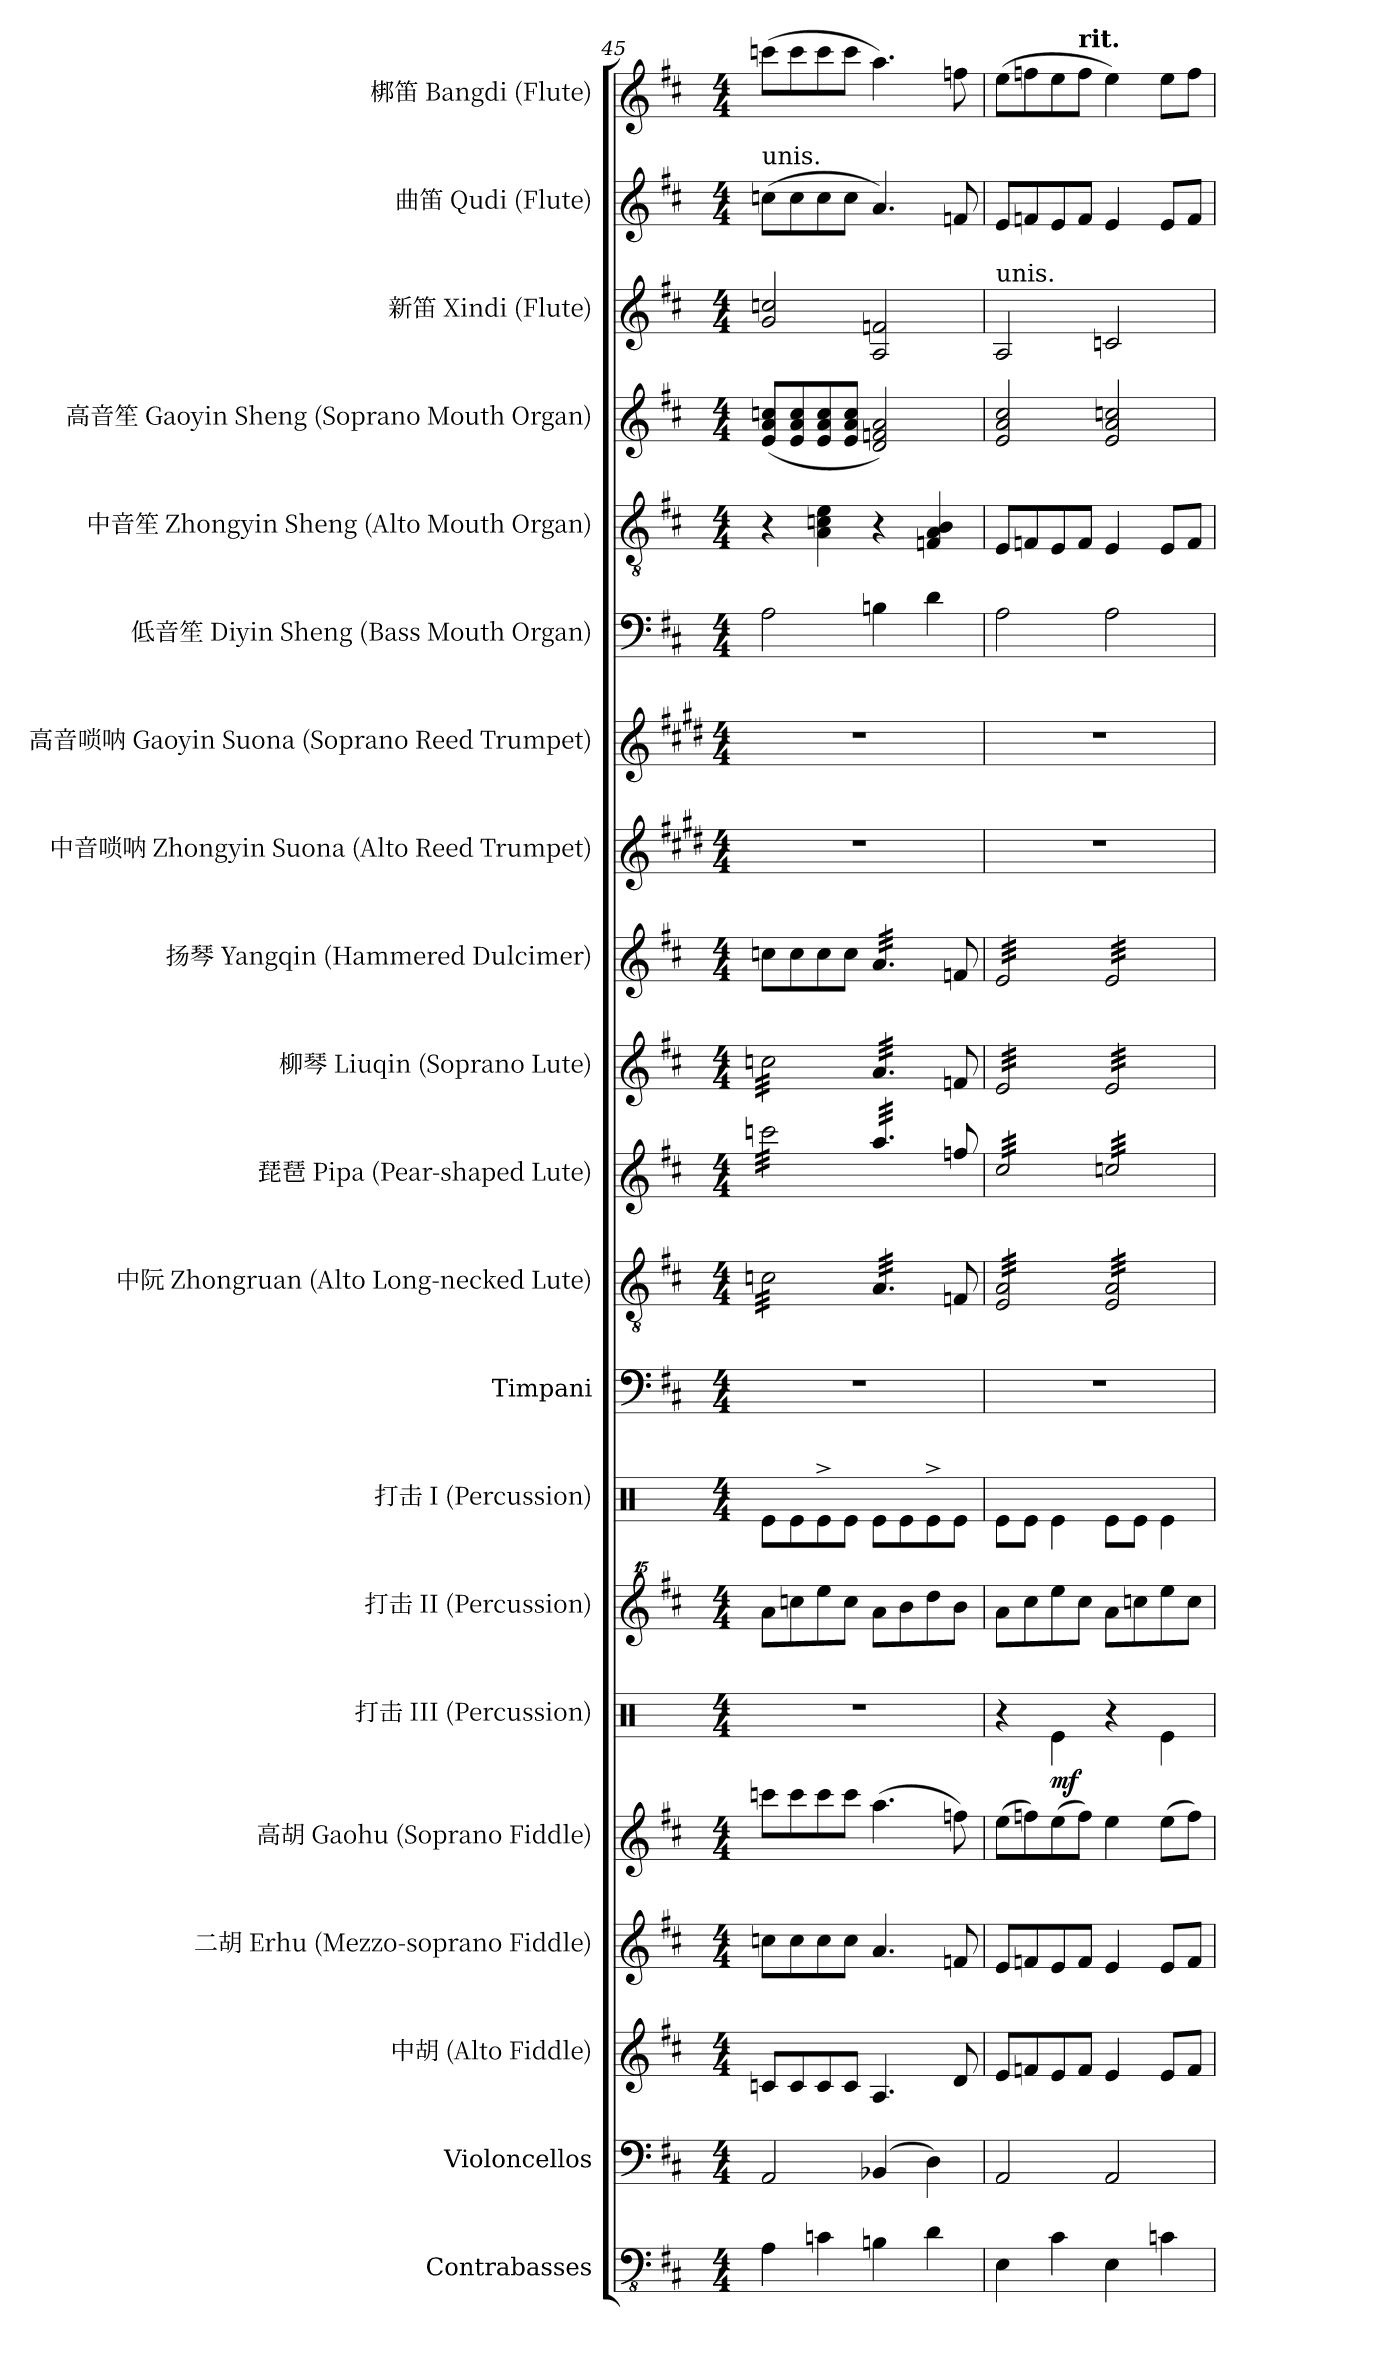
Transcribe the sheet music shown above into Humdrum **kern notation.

**kern	**kern	**kern	**kern	**kern	**kern	**dynam	**kern	**kern	**kern	**kern	**dynam	**kern	**dynam	**kern	**dynam	**kern	**dynam	**kern	**kern	**kern	**kern	**kern	**kern	**kern	**kern
*part21	*part20	*part19	*part18	*part17	*part16	*part16	*part15	*part14	*part13	*part12	*part12	*part11	*part11	*part10	*part10	*part9	*part9	*part8	*part7	*part6	*part5	*part4	*part3	*part2	*part1
*staff21	*staff20	*staff19	*staff18	*staff17	*staff16	*staff16	*staff15	*staff14	*staff13	*staff12	*staff12	*staff11	*staff11	*staff10	*staff10	*staff9	*staff9	*staff8	*staff7	*staff6	*staff5	*staff4	*staff3	*staff2	*staff1
*I"Contrabasses	*I"Violoncellos	*I"中胡 (Alto Fiddle)	*I"二胡 Erhu (Mezzo-soprano Fiddle)	*I"高胡 Gaohu (Soprano Fiddle)	*I"打击 III (Percussion)	*	*I"打击 II (Percussion)	*I"打击 I (Percussion)	*I"Timpani	*I"中阮 Zhongruan (Alto Long-necked Lute)	*	*I"琵琶 Pipa (Pear-shaped Lute)	*	*I"柳琴 Liuqin (Soprano Lute)	*	*I"扬琴 Yangqin  (Hammered Dulcimer)	*	*I"中音唢呐 Zhongyin Suona (Alto Reed Trumpet)	*I"高音唢呐 Gaoyin Suona (Soprano Reed Trumpet)	*I"低音笙 Diyin Sheng (Bass Mouth Organ)	*I"中音笙 Zhongyin Sheng (Alto Mouth Organ)	*I"高音笙 Gaoyin Sheng (Soprano Mouth Organ)	*I"新笛 Xindi (Flute)	*I"曲笛 Qudi (Flute)	*I"梆笛 Bangdi (Flute)
*I'Cbs.	*I'Vcs.	*	*	*	*I'打击 III	*	*I'打击 II	*I'打击 I	*I'Timp.	*	*	*	*	*	*	*	*	*	*	*	*	*	*	*	*
*clefFv4	*clefF4	*clefG2	*clefG2	*clefG2	*clefX	*	*clefG^^2	*clefX	*clefF4	*clefGv2	*	*clefG2	*	*clefG2	*	*clefG2	*	*clefG2	*clefG2	*clefF4	*clefGv2	*clefG2	*clefG2	*clefG2	*clefG2
*	*	*	*	*	*	*	*	*	*	*	*	*ITrd7c12	*	*	*	*	*	*ITrd1c2	*ITrd1c2	*	*	*	*	*	*
*k[f#c#]	*k[f#c#]	*k[f#c#]	*k[f#c#]	*k[f#c#]	*k[]	*	*k[f#c#]	*k[]	*k[f#c#]	*k[f#c#]	*	*k[f#c#]	*	*k[f#c#]	*	*k[f#c#]	*	*k[f#c#]	*k[f#c#]	*k[f#c#]	*k[f#c#]	*k[f#c#]	*k[f#c#]	*k[f#c#]	*k[f#c#]
*M4/4	*M4/4	*M4/4	*M4/4	*M4/4	*M4/4	*	*M4/4	*M4/4	*M4/4	*M4/4	*	*M4/4	*	*M4/4	*	*M4/4	*	*M4/4	*M4/4	*M4/4	*M4/4	*M4/4	*M4/4	*M4/4	*M4/4
=45	=45	=45	=45	=45	=45	=45	=45	=45	=45	=45	=45	=45	=45	=45	=45	=45	=45	=45	=45	=45	=45	=45	=45	=45	=45
!	!	!	!	!	!	!	!	!	!	!	!	!	!	!	!	!	!	!	!	!	!	!	!	!LO:TX:a:t=unis.	!
*	*	*	*	*	*	*	*	*	*	*tremolo	*	*	*	*	*	*	*	*	*	*	*	*	*	*	*
*	*	*	*	*	*	*	*	*	*	*	*	*tremolo	*	*	*	*	*	*	*	*	*	*	*	*	*
*	*	*	*	*	*	*	*	*	*	*	*	*	*	*tremolo	*	*	*	*	*	*	*	*	*	*	*
4AA\	2AA/	8cn/L	8ccn\L	8cccn\L	1r	.	8aaa\L	8Re\L	1r	32cn\LLL	.	32ccn\LLL	.	32ccn\LLL	.	8ccn\L	.	1r	1r	2A\	4r	(8e/ 8a/ 8ccn/L	2g/ 2ccn/	(8ccn\L	(8cccn\L
.	.	.	.	.	.	.	.	.	.	32cn\	.	32ccn\	.	32ccn\	.	.	.	.	.	.	.	.	.	.	.
.	.	.	.	.	.	.	.	.	.	32cn\	.	32ccn\	.	32ccn\	.	.	.	.	.	.	.	.	.	.	.
.	.	.	.	.	.	.	.	.	.	32cn\	.	32ccn\	.	32ccn\	.	.	.	.	.	.	.	.	.	.	.
.	.	8c/	8cc\	8ccc\	.	.	8ccccn\	8Re\	.	32cn\	.	32ccn\	.	32ccn\	.	8cc\	.	.	.	.	.	8e/ 8a/ 8cc/	.	8cc\	8ccc\
.	.	.	.	.	.	.	.	.	.	32cn\	.	32ccn\	.	32ccn\	.	.	.	.	.	.	.	.	.	.	.
.	.	.	.	.	.	.	.	.	.	32cn\	.	32ccn\	.	32ccn\	.	.	.	.	.	.	.	.	.	.	.
.	.	.	.	.	.	.	.	.	.	32cn\	.	32ccn\	.	32ccn\	.	.	.	.	.	.	.	.	.	.	.
4Cn\	.	8c/	8cc\	8ccc\	.	.	8eeee\	8Re^\	.	32cn\	.	32ccn\	.	32ccn\	.	8cc\	.	.	.	.	4A\ 4cn\ 4e\	8e/ 8a/ 8cc/	.	8cc\	8ccc\
.	.	.	.	.	.	.	.	.	.	32cn\	.	32ccn\	.	32ccn\	.	.	.	.	.	.	.	.	.	.	.
.	.	.	.	.	.	.	.	.	.	32cn\	.	32ccn\	.	32ccn\	.	.	.	.	.	.	.	.	.	.	.
.	.	.	.	.	.	.	.	.	.	32cn\	.	32ccn\	.	32ccn\	.	.	.	.	.	.	.	.	.	.	.
.	.	8c/J	8cc\J	8ccc\J	.	.	8cccc\J	8Re\J	.	32cn\	.	32ccn\	.	32ccn\	.	8cc\J	.	.	.	.	.	8e/ 8a/ 8cc/J	.	8cc\J	8ccc\J
.	.	.	.	.	.	.	.	.	.	32cn\	.	32ccn\	.	32ccn\	.	.	.	.	.	.	.	.	.	.	.
.	.	.	.	.	.	.	.	.	.	32cn\	.	32ccn\	.	32ccn\	.	.	.	.	.	.	.	.	.	.	.
.	.	.	.	.	.	.	.	.	.	32cn\JJJ	.	32ccn\JJJ	.	32ccn\JJJ	.	.	.	.	.	.	.	.	.	.	.
*	*	*	*	*	*	*	*	*	*	*	*	*	*	*	*	*tremolo	*	*	*	*	*	*	*	*	*
4BBn\	(4BB-X/	4.A/	4.a/	(4.aa\	.	.	8aaa\L	8Re\L	.	32A/LLL	.	32a/LLL	.	32a/LLL	.	32a/LLL	.	.	.	4Bn\	4r	2d/ 2fn/ 2a/)	2A/ 2fn/	4.a/)	4.aa\)
.	.	.	.	.	.	.	.	.	.	32A/	.	32a/	.	32a/	.	32a/	.	.	.	.	.	.	.	.	.
.	.	.	.	.	.	.	.	.	.	32A/	.	32a/	.	32a/	.	32a/	.	.	.	.	.	.	.	.	.
.	.	.	.	.	.	.	.	.	.	32A/	.	32a/	.	32a/	.	32a/	.	.	.	.	.	.	.	.	.
.	.	.	.	.	.	.	8bbb\	8Re\	.	32A/	.	32a/	.	32a/	.	32a/	.	.	.	.	.	.	.	.	.
.	.	.	.	.	.	.	.	.	.	32A/	.	32a/	.	32a/	.	32a/	.	.	.	.	.	.	.	.	.
.	.	.	.	.	.	.	.	.	.	32A/	.	32a/	.	32a/	.	32a/	.	.	.	.	.	.	.	.	.
.	.	.	.	.	.	.	.	.	.	32A/	.	32a/	.	32a/	.	32a/	.	.	.	.	.	.	.	.	.
4D\	4D\)	.	.	.	.	.	8dddd\	8Re^\	.	32A/	.	32a/	.	32a/	.	32a/	.	.	.	4d\	4Fn/ 4A/ 4B/	.	.	.	.
.	.	.	.	.	.	.	.	.	.	32A/	.	32a/	.	32a/	.	32a/	.	.	.	.	.	.	.	.	.
.	.	.	.	.	.	.	.	.	.	32A/	.	32a/	.	32a/	.	32a/	.	.	.	.	.	.	.	.	.
.	.	.	.	.	.	.	.	.	.	32A/JJJ	.	32a/JJJ	.	32a/JJJ	.	32a/JJJ	.	.	.	.	.	.	.	.	.
*	*	*	*	*	*	*	*	*	*	*	*	*	*	*	*	*Xtremolo	*	*	*	*	*	*	*	*	*
*	*	*	*	*	*	*	*	*	*	*	*	*	*	*Xtremolo	*	*	*	*	*	*	*	*	*	*	*
*	*	*	*	*	*	*	*	*	*	*	*	*Xtremolo	*	*	*	*	*	*	*	*	*	*	*	*	*
*	*	*	*	*	*	*	*	*	*	*Xtremolo	*	*	*	*	*	*	*	*	*	*	*	*	*	*	*
.	.	8d/	8fn/	8ffn\)	.	.	8bbb\J	8Re\J	.	8Fn/	.	8fn/	.	8fn/	.	8fn/	.	.	.	.	.	.	.	8fn/	8ffn\
!!LO:PB:g=z
=46	=46	=46	=46	=46	=46	=46	=46	=46	=46	=46	=46	=46	=46	=46	=46	=46	=46	=46	=46	=46	=46	=46	=46	=46	=46
!	!	!	!	!	!	!	!	!	!	!	!	!	!	!	!	!	!	!	!	!	!	!	!LO:TX:a:t=unis.	!	!
!	!	!	!	!	!	!	!	!	!	!LO:TX:a:t=div.	!	!	!	!	!	!	!	!	!	!	!	!	!	!	!
!	!	!	!	!	!	!	!	!	!	!	!LO:DY:b	!	!	!	!	!	!	!	!	!	!	!	!	!	!
!	!	!	!	!	!	!	!	!	!	!	!LO:DY:n=1:b	!	!	!	!	!	!	!	!	!	!	!	!	!	!
!	!	!	!	!	!	!	!	!	!	!	!LO:DY:n=2:b	!	!LO:DY:b	!	!	!	!	!	!	!	!	!	!	!	!
!	!	!	!	!	!	!	!	!	!	!	!	!	!LO:DY:n=1:b	!	!LO:DY:b	!	!	!	!	!	!	!	!	!	!
!	!	!	!	!	!	!	!	!	!	!	!	!	!	!	!LO:DY:n=1:b	!	!LO:DY:b	!	!	!	!	!	!	!	!
!	!	!	!	!	!	!	!	!	!	!	!	!	!	!	!	!	!LO:DY:n=1:b	!	!	!	!	!	!	!	!
*	*	*	*	*	*	*	*	*	*	*tremolo	*	*	*	*	*	*	*	*	*	*	*	*	*	*	*
*	*	*	*	*	*	*	*	*	*	*	*	*tremolo	*	*	*	*	*	*	*	*	*	*	*	*	*
*	*	*	*	*	*	*	*	*	*	*	*	*	*	*tremolo	*	*	*	*	*	*	*	*	*	*	*
*	*	*	*	*	*	*	*	*	*	*	*	*	*	*	*	*tremolo	*	*	*	*	*	*	*	*	*
4EE\	2AA/	8e/L	8e/L	(8ee\L	4r	.	8aaa\L	8Re\L	1r	32E/ 32A/LLL	mf mp mp	32c#/LLL	mf mp	32e/LLL	mf mp	32e/LLL	mf mp	1r	1r	2A\	8E/L	2e/ 2a/ 2cc#/	2A/	8e/L	(8ee\L
.	.	.	.	.	.	.	.	.	.	32E/ 32A/	.	32c#/	.	32e/	.	32e/	.	.	.	.	.	.	.	.	.
.	.	.	.	.	.	.	.	.	.	32E/ 32A/	.	32c#/	.	32e/	.	32e/	.	.	.	.	.	.	.	.	.
.	.	.	.	.	.	.	.	.	.	32E/ 32A/	.	32c#/	.	32e/	.	32e/	.	.	.	.	.	.	.	.	.
.	.	8fn/	8fn/	8ffn\)	.	.	8cccc#\	8Re\J	.	32E/ 32A/	.	32c#/	.	32e/	.	32e/	.	.	.	.	8Fn/	.	.	8fn/	8ffn\
.	.	.	.	.	.	.	.	.	.	32E/ 32A/	.	32c#/	.	32e/	.	32e/	.	.	.	.	.	.	.	.	.
.	.	.	.	.	.	.	.	.	.	32E/ 32A/	.	32c#/	.	32e/	.	32e/	.	.	.	.	.	.	.	.	.
.	.	.	.	.	.	.	.	.	.	32E/ 32A/	.	32c#/	.	32e/	.	32e/	.	.	.	.	.	.	.	.	.
!	!	!	!	!	!	!LO:DY:b	!	!	!	!	!	!	!	!	!	!	!	!	!	!	!	!	!	!	!
4C#\	.	8e/	8e/	(8ee\	4Re\	mf	8eeee\	4Re\	.	32E/ 32A/	.	32c#/	.	32e/	.	32e/	.	.	.	.	8E/	.	.	8e/	8ee\
.	.	.	.	.	.	.	.	.	.	32E/ 32A/	.	32c#/	.	32e/	.	32e/	.	.	.	.	.	.	.	.	.
.	.	.	.	.	.	.	.	.	.	32E/ 32A/	.	32c#/	.	32e/	.	32e/	.	.	.	.	.	.	.	.	.
.	.	.	.	.	.	.	.	.	.	32E/ 32A/	.	32c#/	.	32e/	.	32e/	.	.	.	.	.	.	.	.	.
!	!	!	!	!	!	!	!	!	!	!	!	!	!	!	!	!	!	!	!	!	!	!	!	!	!LO:TX:a:B:t=rit.
.	.	8f/J	8f/J	8ff\J)	.	.	8cccc#\J	.	.	32E/ 32A/	.	32c#/	.	32e/	.	32e/	.	.	.	.	8F/J	.	.	8f/J	8ff\J
.	.	.	.	.	.	.	.	.	.	32E/ 32A/	.	32c#/	.	32e/	.	32e/	.	.	.	.	.	.	.	.	.
.	.	.	.	.	.	.	.	.	.	32E/ 32A/	.	32c#/	.	32e/	.	32e/	.	.	.	.	.	.	.	.	.
.	.	.	.	.	.	.	.	.	.	32E/ 32A/JJJ	.	32c#/JJJ	.	32e/JJJ	.	32e/JJJ	.	.	.	.	.	.	.	.	.
4EE\	2AA/	4e/	4e/	4ee\	4r	.	8aaa\L	8Re\L	.	32E/ 32A/LLL	.	32cn/LLL	.	32e/LLL	.	32e/LLL	.	.	.	2A\	4E/	2e/ 2a/ 2ccn/	2cn/	4e/	4ee\)
.	.	.	.	.	.	.	.	.	.	32E/ 32A/	.	32cn/	.	32e/	.	32e/	.	.	.	.	.	.	.	.	.
.	.	.	.	.	.	.	.	.	.	32E/ 32A/	.	32cn/	.	32e/	.	32e/	.	.	.	.	.	.	.	.	.
.	.	.	.	.	.	.	.	.	.	32E/ 32A/	.	32cn/	.	32e/	.	32e/	.	.	.	.	.	.	.	.	.
.	.	.	.	.	.	.	8ccccn\	8Re\J	.	32E/ 32A/	.	32cn/	.	32e/	.	32e/	.	.	.	.	.	.	.	.	.
.	.	.	.	.	.	.	.	.	.	32E/ 32A/	.	32cn/	.	32e/	.	32e/	.	.	.	.	.	.	.	.	.
.	.	.	.	.	.	.	.	.	.	32E/ 32A/	.	32cn/	.	32e/	.	32e/	.	.	.	.	.	.	.	.	.
.	.	.	.	.	.	.	.	.	.	32E/ 32A/	.	32cn/	.	32e/	.	32e/	.	.	.	.	.	.	.	.	.
*	*	*	*	*	*	*	*	*	*	*	*	*	*	*	*	*	*	*	*	*	*	*	*	*	*MM80
4Cn\	.	8e/L	8e/L	(8ee\L	4Re\	.	8eeee\	4Re\	.	32E/ 32A/	.	32cn/	.	32e/	.	32e/	.	.	.	.	8E/L	.	.	8e/L	8ee\L
.	.	.	.	.	.	.	.	.	.	32E/ 32A/	.	32cn/	.	32e/	.	32e/	.	.	.	.	.	.	.	.	.
.	.	.	.	.	.	.	.	.	.	32E/ 32A/	.	32cn/	.	32e/	.	32e/	.	.	.	.	.	.	.	.	.
.	.	.	.	.	.	.	.	.	.	32E/ 32A/	.	32cn/	.	32e/	.	32e/	.	.	.	.	.	.	.	.	.
.	.	8f/J	8f/J	8ff\J)	.	.	8cccc\J	.	.	32E/ 32A/	.	32cn/	.	32e/	.	32e/	.	.	.	.	8F/J	.	.	8f/J	8ff\J
.	.	.	.	.	.	.	.	.	.	32E/ 32A/	.	32cn/	.	32e/	.	32e/	.	.	.	.	.	.	.	.	.
.	.	.	.	.	.	.	.	.	.	32E/ 32A/	.	32cn/	.	32e/	.	32e/	.	.	.	.	.	.	.	.	.
.	.	.	.	.	.	.	.	.	.	32E/ 32A/JJJ	.	32cn/JJJ	.	32e/JJJ	.	32e/JJJ	.	.	.	.	.	.	.	.	.
*	*	*	*	*	*	*	*	*	*	*	*	*	*	*	*	*Xtremolo	*	*	*	*	*	*	*	*	*
*	*	*	*	*	*	*	*	*	*	*	*	*	*	*Xtremolo	*	*	*	*	*	*	*	*	*	*	*
*	*	*	*	*	*	*	*	*	*	*	*	*Xtremolo	*	*	*	*	*	*	*	*	*	*	*	*	*
*	*	*	*	*	*	*	*	*	*	*Xtremolo	*	*	*	*	*	*	*	*	*	*	*	*	*	*	*
=	=	=	=	=	=	=	=	=	=	=	=	=	=	=	=	=	=	=	=	=	=	=	=	=	=
*-	*-	*-	*-	*-	*-	*-	*-	*-	*-	*-	*-	*-	*-	*-	*-	*-	*-	*-	*-	*-	*-	*-	*-	*-	*-
